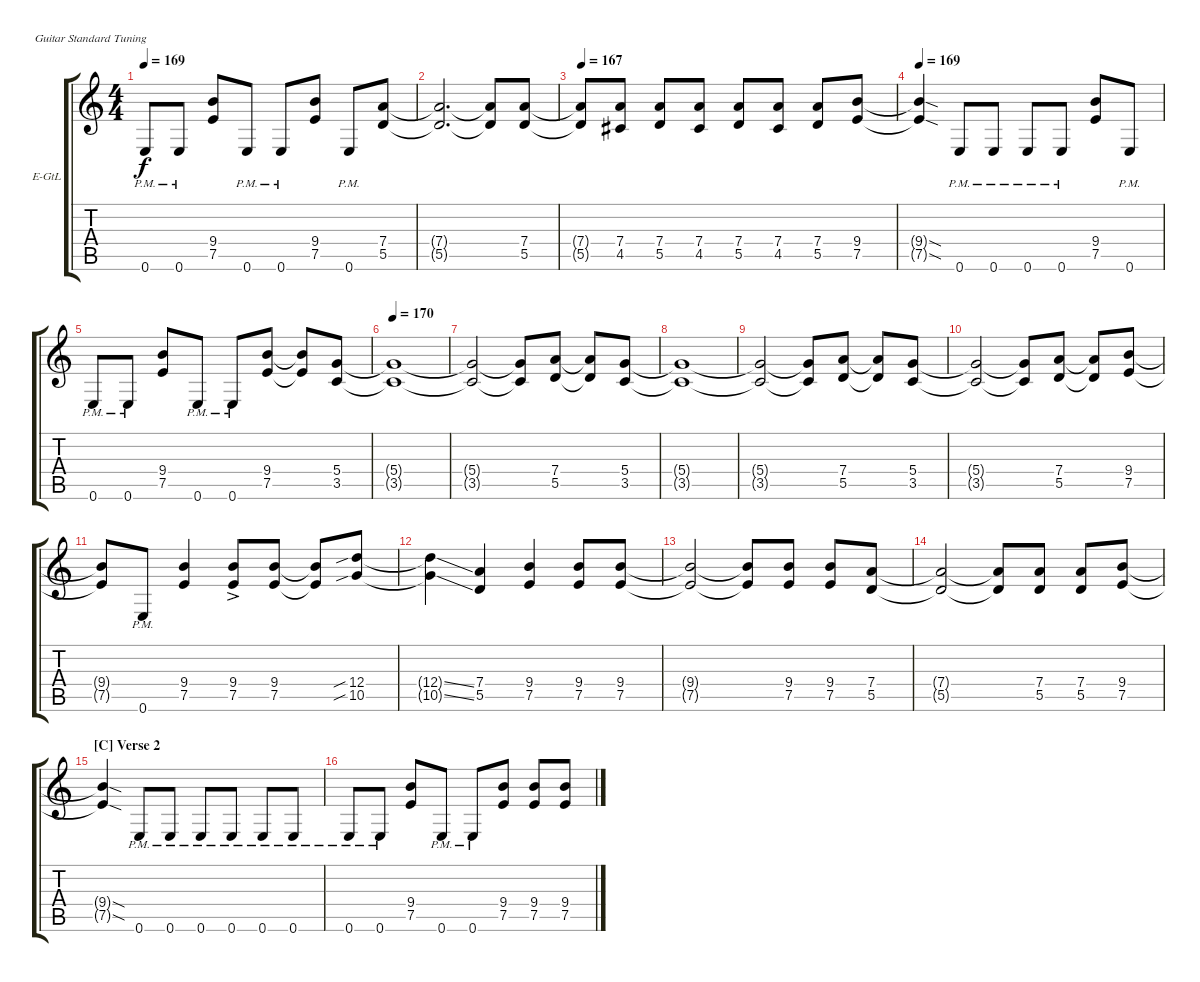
\bracketExtendMode groupsimilarinstruments
\firstSystemTrackNameOrientation horizontal
\otherSystemsTrackNameOrientation horizontal
\track ("Vivian Campbell L" "E-GtL") {instrument distortionguitar}
\staff {score tabs}
\tuning (E4 B3 G3 D3 A2 E2)
\ts (4 4)
\tempo 169
\clef g2
\ks c
0.6{pm}.8{dy f} 0.6{pm}.8 (9.4 7.5).8 0.6{pm}.8 0.6{pm}.8 (9.4 7.5).8 0.6{pm}.8 (7.4 5.5).8 |
(7.4{t} 5.5{t}).2{d} (7.4{t} 5.5{t}).8 (7.4 5.5).8 |
\tempo (167 0.00625)
(7.4{t} 5.5{t}).8 (7.4 4.5).8 (7.4 5.5).8 (7.4 4.5).8 (7.4 5.5).8 (7.4 4.5).8 (7.4 5.5).8 (9.4 7.5).8 |
\tempo (169 0.00625)
(7.5{sod t} 9.4{sod t}).4 0.6{pm}.8 0.6{pm}.8 0.6{pm}.8 0.6{pm}.8 (9.4 7.5).8 0.6{pm}.8 |
0.6{pm}.8 0.6{pm}.8 (9.4 7.5).8 0.6{pm}.8 0.6{pm}.8 (9.4 7.5).8 (9.4{t} 7.5{t}).8 (5.4 3.5).8 |
\tempo 170
(5.4{t} 3.5{t}).1 |
(5.4{t} 3.5{t}).2 (5.4{t} 3.5{t}).8 (7.4 5.5).8 (7.4{t} 5.5{t}).8 (5.4 3.5).8 |
(5.4{t} 3.5{t}).1 |
(5.4{t} 3.5{t}).2 (5.4{t} 3.5{t}).8 (7.4 5.5).8 (7.4{t} 5.5{t}).8 (5.4 3.5).8 |
(5.4{t} 3.5{t}).2 (5.4{t} 3.5{t}).8 (7.4 5.5).8 (7.4{t} 5.5{t}).8 (9.4 7.5).8 |
(9.4{t} 7.5{t}).8 0.6{pm}.8 (9.4 7.5).4 (7.5{ac} 9.4{ac}).8 (9.4 7.5).8 (7.5{t} 9.4{t}).8 (12.4{sib} 10.5{sib}).8 |
(12.4{ss t} 10.5{ss t}).4 (7.4 5.5).4 (9.4 7.5).4 (9.4 7.5).8 (9.4 7.5).8 |
(9.4{t} 7.5{t}).2 (9.4{t} 7.5{t}).8 (9.4 7.5).8 (9.4 7.5).8 (7.4 5.5).8 |
(7.4{t} 5.5{t}).2 (7.4{t} 5.5{t}).8 (7.4 5.5).8 (7.4 5.5).8 (9.4 7.5).8 |
\section ("C" "Verse 2")
(7.5{sod t} 9.4{sod t}).4 0.6{pm}.8 0.6{pm}.8 0.6{pm}.8 0.6{pm}.8 0.6{pm}.8 0.6{pm}.8 |
0.6{pm}.8 0.6{pm}.8 (7.5 9.4).8 0.6{pm}.8 0.6{pm}.8 (9.4 7.5).8 (9.4 7.5).8 (9.4 7.5).8
